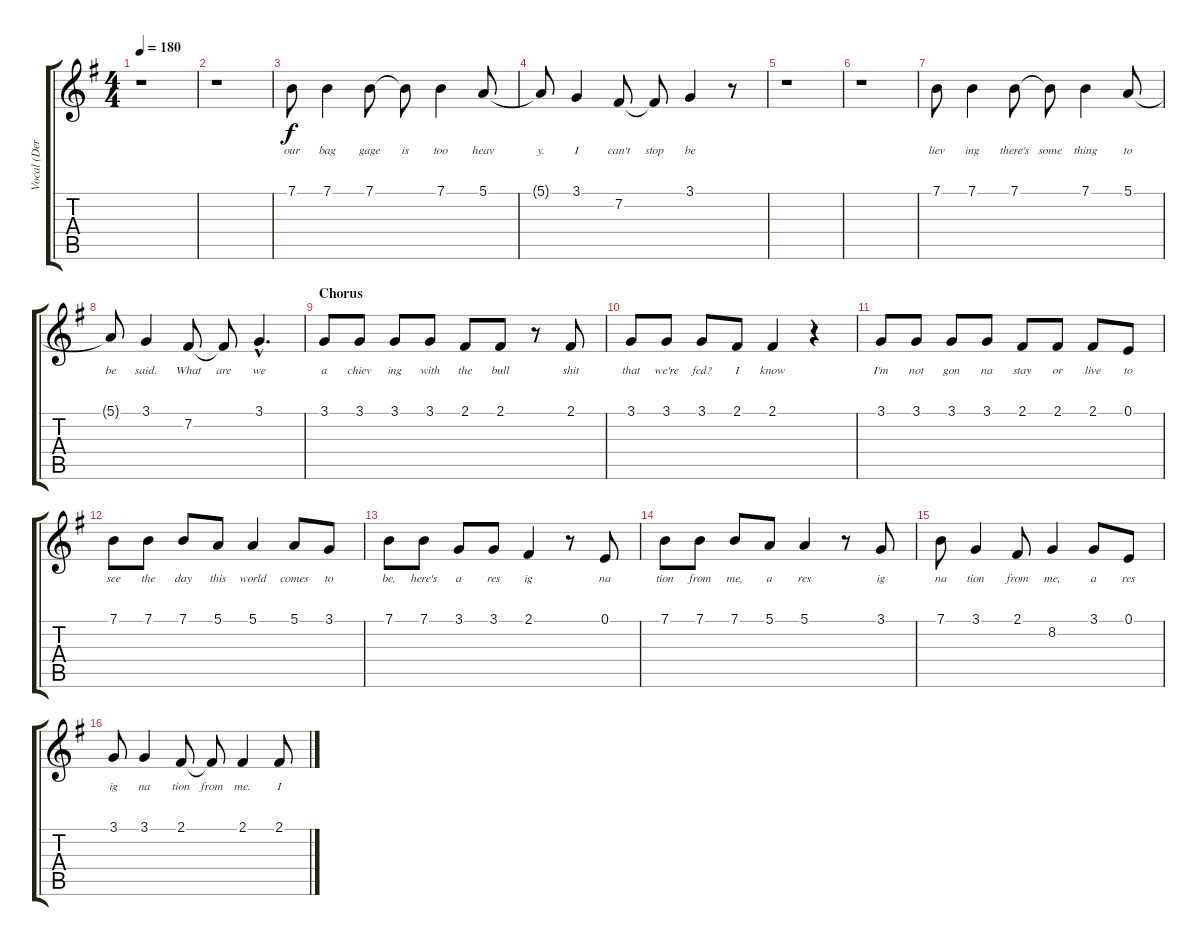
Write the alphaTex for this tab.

\track ("Vocal (Deryck)" "Vocal (Der") {instrument altosax}
\staff {score tabs}
\tuning (E4 B3 G3 D3 A2 E2) {hide}
\ts (4 4)
\tempo 180
\clef g2
\ks g
r.1{dy f} |
r.1 |
7.1.8{lyrics (0 "our") lyrics (1 "") lyrics (2 "") lyrics (3 "") lyrics (4 "")} 7.1.4{lyrics (0 "bag") lyrics (1 "") lyrics (2 "") lyrics (3 "") lyrics (4 "")} 7.1.8{lyrics (0 "gage") lyrics (1 "") lyrics (2 "") lyrics (3 "") lyrics (4 "")} 7.1{t}.8{lyrics (0 "is") lyrics (1 "") lyrics (2 "") lyrics (3 "") lyrics (4 "")} 7.1.4{lyrics (0 "too") lyrics (1 "") lyrics (2 "") lyrics (3 "") lyrics (4 "")} 5.1.8{lyrics (0 "heav") lyrics (1 "") lyrics (2 "") lyrics (3 "") lyrics (4 "")} |
5.1{t}.8{lyrics (0 "y.") lyrics (1 "") lyrics (2 "") lyrics (3 "") lyrics (4 "")} 3.1.4{lyrics (0 "I") lyrics (1 "") lyrics (2 "") lyrics (3 "") lyrics (4 "")} 7.2.8{lyrics (0 "can't") lyrics (1 "") lyrics (2 "") lyrics (3 "") lyrics (4 "")} 7.2{t}.8{lyrics (0 "stop") lyrics (1 "") lyrics (2 "") lyrics (3 "") lyrics (4 "")} 3.1.4{lyrics (0 "be") lyrics (1 "") lyrics (2 "") lyrics (3 "") lyrics (4 "")} r.8 |
r.1 |
r.1 |
7.1.8{lyrics (0 "liev") lyrics (1 "") lyrics (2 "") lyrics (3 "") lyrics (4 "")} 7.1.4{lyrics (0 "ing") lyrics (1 "") lyrics (2 "") lyrics (3 "") lyrics (4 "")} 7.1.8{lyrics (0 "there's") lyrics (1 "") lyrics (2 "") lyrics (3 "") lyrics (4 "")} 7.1{t}.8{lyrics (0 "some") lyrics (1 "") lyrics (2 "") lyrics (3 "") lyrics (4 "")} 7.1.4{lyrics (0 "thing") lyrics (1 "") lyrics (2 "") lyrics (3 "") lyrics (4 "")} 5.1.8{lyrics (0 "to") lyrics (1 "") lyrics (2 "") lyrics (3 "") lyrics (4 "")} |
5.1{t}.8{lyrics (0 "be") lyrics (1 "") lyrics (2 "") lyrics (3 "") lyrics (4 "")} 3.1.4{lyrics (0 "said.") lyrics (1 "") lyrics (2 "") lyrics (3 "") lyrics (4 "")} 7.2.8{lyrics (0 "What") lyrics (1 "") lyrics (2 "") lyrics (3 "") lyrics (4 "")} 7.2{t}.8{lyrics (0 "are") lyrics (1 "") lyrics (2 "") lyrics (3 "") lyrics (4 "")} 3.1{hac}.4{d lyrics (0 "we") lyrics (1 "") lyrics (2 "") lyrics (3 "") lyrics (4 "")} |
\section ("" "Chorus")
3.1.8{lyrics (0 "a") lyrics (1 "") lyrics (2 "") lyrics (3 "") lyrics (4 "")} 3.1.8{lyrics (0 "chiev") lyrics (1 "") lyrics (2 "") lyrics (3 "") lyrics (4 "")} 3.1.8{lyrics (0 "ing") lyrics (1 "") lyrics (2 "") lyrics (3 "") lyrics (4 "")} 3.1.8{lyrics (0 "with") lyrics (1 "") lyrics (2 "") lyrics (3 "") lyrics (4 "")} 2.1.8{lyrics (0 "the") lyrics (1 "") lyrics (2 "") lyrics (3 "") lyrics (4 "")} 2.1.8{lyrics (0 "bull") lyrics (1 "") lyrics (2 "") lyrics (3 "") lyrics (4 "")} r.8 2.1.8{lyrics (0 "shit") lyrics (1 "") lyrics (2 "") lyrics (3 "") lyrics (4 "")} |
3.1.8{lyrics (0 "that") lyrics (1 "") lyrics (2 "") lyrics (3 "") lyrics (4 "")} 3.1.8{lyrics (0 "we're") lyrics (1 "") lyrics (2 "") lyrics (3 "") lyrics (4 "")} 3.1.8{lyrics (0 "fed?") lyrics (1 "") lyrics (2 "") lyrics (3 "") lyrics (4 "")} 2.1.8{lyrics (0 "I") lyrics (1 "") lyrics (2 "") lyrics (3 "") lyrics (4 "")} 2.1.4{lyrics (0 "know") lyrics (1 "") lyrics (2 "") lyrics (3 "") lyrics (4 "")} r.4 |
3.1.8{lyrics (0 "I'm") lyrics (1 "") lyrics (2 "") lyrics (3 "") lyrics (4 "")} 3.1.8{lyrics (0 "not") lyrics (1 "") lyrics (2 "") lyrics (3 "") lyrics (4 "")} 3.1.8{lyrics (0 "gon") lyrics (1 "") lyrics (2 "") lyrics (3 "") lyrics (4 "")} 3.1.8{lyrics (0 "na") lyrics (1 "") lyrics (2 "") lyrics (3 "") lyrics (4 "")} 2.1.8{lyrics (0 "stay") lyrics (1 "") lyrics (2 "") lyrics (3 "") lyrics (4 "")} 2.1.8{lyrics (0 "or") lyrics (1 "") lyrics (2 "") lyrics (3 "") lyrics (4 "")} 2.1.8{lyrics (0 "live") lyrics (1 "") lyrics (2 "") lyrics (3 "") lyrics (4 "")} 0.1.8{lyrics (0 "to") lyrics (1 "") lyrics (2 "") lyrics (3 "") lyrics (4 "")} |
7.1.8{lyrics (0 "see") lyrics (1 "") lyrics (2 "") lyrics (3 "") lyrics (4 "")} 7.1.8{lyrics (0 "the") lyrics (1 "") lyrics (2 "") lyrics (3 "") lyrics (4 "")} 7.1.8{lyrics (0 "day") lyrics (1 "") lyrics (2 "") lyrics (3 "") lyrics (4 "")} 5.1.8{lyrics (0 "this") lyrics (1 "") lyrics (2 "") lyrics (3 "") lyrics (4 "")} 5.1.4{lyrics (0 "world") lyrics (1 "") lyrics (2 "") lyrics (3 "") lyrics (4 "")} 5.1.8{lyrics (0 "comes") lyrics (1 "") lyrics (2 "") lyrics (3 "") lyrics (4 "")} 3.1.8{lyrics (0 "to") lyrics (1 "") lyrics (2 "") lyrics (3 "") lyrics (4 "")} |
7.1.8{lyrics (0 "be,") lyrics (1 "") lyrics (2 "") lyrics (3 "") lyrics (4 "")} 7.1.8{lyrics (0 "here's") lyrics (1 "") lyrics (2 "") lyrics (3 "") lyrics (4 "")} 3.1.8{lyrics (0 "a") lyrics (1 "") lyrics (2 "") lyrics (3 "") lyrics (4 "")} 3.1.8{lyrics (0 "res") lyrics (1 "") lyrics (2 "") lyrics (3 "") lyrics (4 "")} 2.1.4{lyrics (0 "ig") lyrics (1 "") lyrics (2 "") lyrics (3 "") lyrics (4 "")} r.8 0.1.8{lyrics (0 "na") lyrics (1 "") lyrics (2 "") lyrics (3 "") lyrics (4 "")} |
7.1.8{lyrics (0 "tion") lyrics (1 "") lyrics (2 "") lyrics (3 "") lyrics (4 "")} 7.1.8{lyrics (0 "from") lyrics (1 "") lyrics (2 "") lyrics (3 "") lyrics (4 "")} 7.1.8{lyrics (0 "me,") lyrics (1 "") lyrics (2 "") lyrics (3 "") lyrics (4 "")} 5.1.8{lyrics (0 "a") lyrics (1 "") lyrics (2 "") lyrics (3 "") lyrics (4 "")} 5.1.4{lyrics (0 "res") lyrics (1 "") lyrics (2 "") lyrics (3 "") lyrics (4 "")} r.8 3.1.8{lyrics (0 "ig") lyrics (1 "") lyrics (2 "") lyrics (3 "") lyrics (4 "")} |
7.1.8{lyrics (0 "na") lyrics (1 "") lyrics (2 "") lyrics (3 "") lyrics (4 "")} 3.1.4{lyrics (0 "tion") lyrics (1 "") lyrics (2 "") lyrics (3 "") lyrics (4 "")} 2.1.8{lyrics (0 "from") lyrics (1 "") lyrics (2 "") lyrics (3 "") lyrics (4 "")} 8.2.4{lyrics (0 "me,") lyrics (1 "") lyrics (2 "") lyrics (3 "") lyrics (4 "")} 3.1.8{lyrics (0 "a") lyrics (1 "") lyrics (2 "") lyrics (3 "") lyrics (4 "")} 0.1.8{lyrics (0 "res") lyrics (1 "") lyrics (2 "") lyrics (3 "") lyrics (4 "")} |
3.1.8{lyrics (0 "ig") lyrics (1 "") lyrics (2 "") lyrics (3 "") lyrics (4 "")} 3.1.4{lyrics (0 "na") lyrics (1 "") lyrics (2 "") lyrics (3 "") lyrics (4 "")} 2.1.8{lyrics (0 "tion") lyrics (1 "") lyrics (2 "") lyrics (3 "") lyrics (4 "")} 2.1{t}.8{lyrics (0 "from") lyrics (1 "") lyrics (2 "") lyrics (3 "") lyrics (4 "")} 2.1.4{lyrics (0 "me.") lyrics (1 "") lyrics (2 "") lyrics (3 "") lyrics (4 "")} 2.1.8{lyrics (0 "I") lyrics (1 "") lyrics (2 "") lyrics (3 "") lyrics (4 "")}
